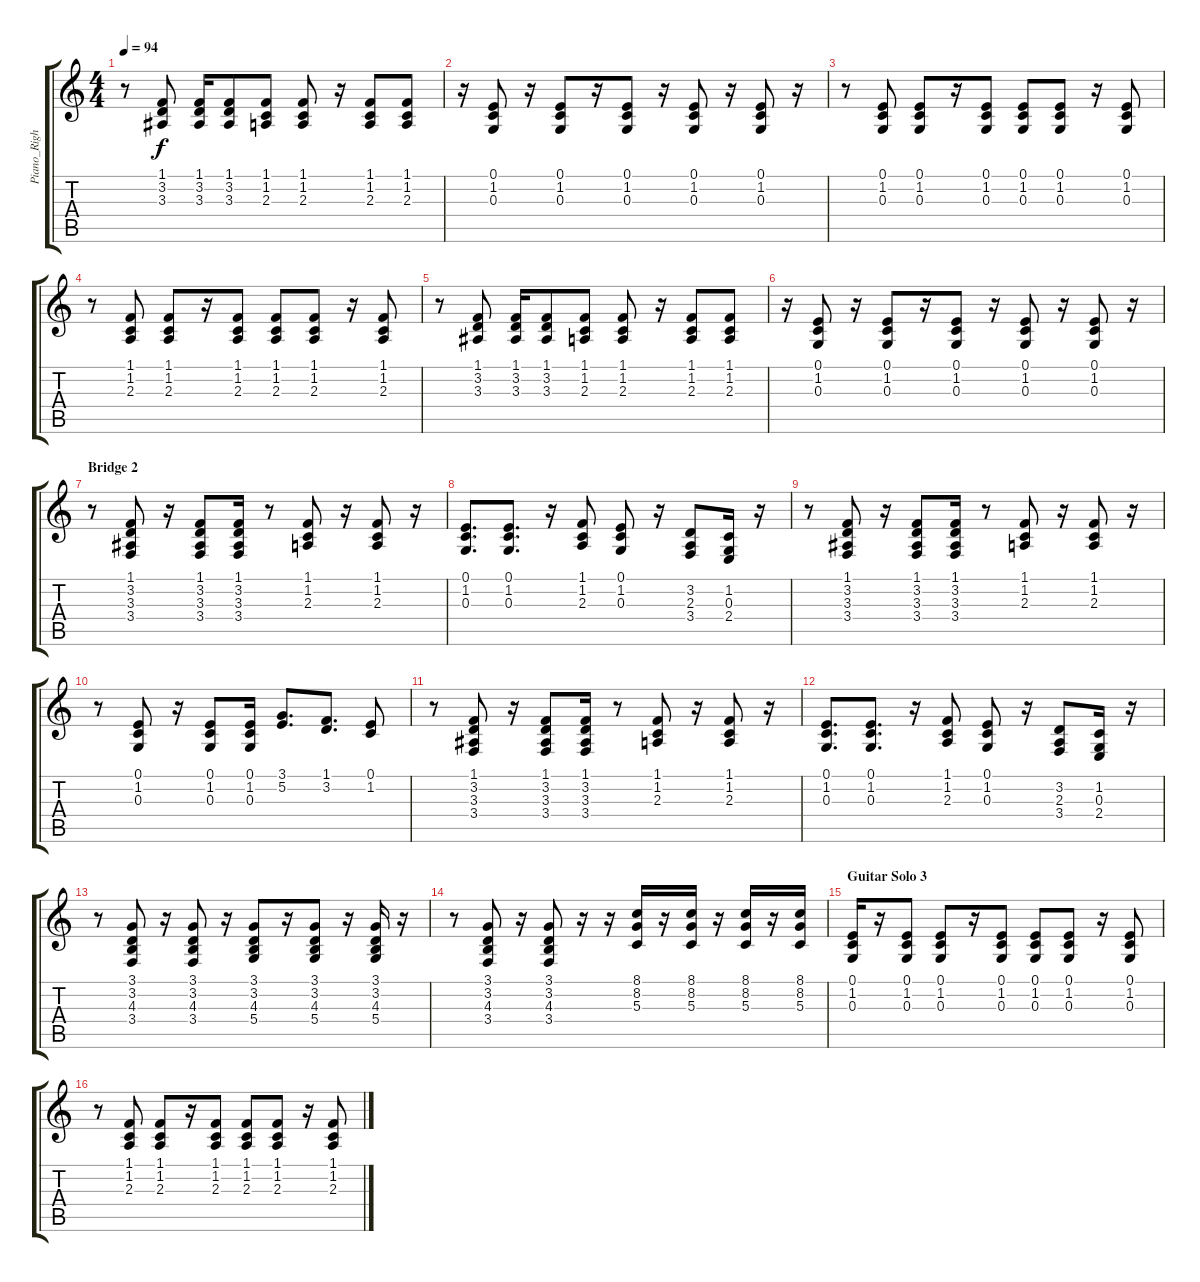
\track ("Piano_Right Hand" "Piano_Righ") {instrument acousticgrandpiano}
\staff {score tabs}
\tuning (E4 B3 G3 D3 A2 E2) {hide}
\ts (4 4)
\tempo 94
\clef g2
\ks c
r.8{dy f} (1.1 3.2 3.3).8 (1.1 3.2 3.3).16 (1.1 3.2 3.3).8 (1.1 1.2 2.3).8 (1.1 1.2 2.3).8 r.16 (1.1 1.2 2.3).8 (1.1 1.2 2.3).8 |
r.16 (0.1 1.2 0.3).8 r.16 (0.1 1.2 0.3).8 r.16 (0.1 1.2 0.3).8 r.16 (0.1 1.2 0.3).8 r.16 (0.1 1.2 0.3).8 r.16 |
r.8 (0.1 1.2 0.3).8 (0.1 1.2 0.3).8 r.16 (0.1 1.2 0.3).8 (0.1 1.2 0.3).8 (0.1 1.2 0.3).8 r.16 (0.1 1.2 0.3).8 |
r.8 (1.1 1.2 2.3).8 (1.1 1.2 2.3).8 r.16 (1.1 1.2 2.3).8 (1.1 1.2 2.3).8 (1.1 1.2 2.3).8 r.16 (1.1 1.2 2.3).8 |
r.8 (1.1 3.2 3.3).8 (1.1 3.2 3.3).16 (1.1 3.2 3.3).8 (1.1 1.2 2.3).8 (1.1 1.2 2.3).8 r.16 (1.1 1.2 2.3).8 (1.1 1.2 2.3).8 |
r.16 (0.1 1.2 0.3).8 r.16 (0.1 1.2 0.3).8 r.16 (0.1 1.2 0.3).8 r.16 (0.1 1.2 0.3).8 r.16 (0.1 1.2 0.3).8 r.16 |
\section ("" "Bridge 2")
r.8 (1.1 3.2 3.3 3.4).8 r.16 (1.1 3.2 3.3 3.4).8 (1.1 3.2 3.3 3.4).16 r.8 (1.1 1.2 2.3).8 r.16 (1.1 1.2 2.3).8 r.16 |
(0.1 1.2 0.3).8{d} (0.1 1.2 0.3).8{d} r.16 (1.1 1.2 2.3).8 (0.1 1.2 0.3).8 r.16 (3.2 2.3 3.4).8 (1.2 0.3 2.4).16 r.16 |
r.8 (1.1 3.2 3.3 3.4).8 r.16 (1.1 3.2 3.3 3.4).8 (1.1 3.2 3.3 3.4).16 r.8 (1.1 1.2 2.3).8 r.16 (1.1 1.2 2.3).8 r.16 |
r.8 (0.1 1.2 0.3).8 r.16 (0.1 1.2 0.3).8 (0.1 1.2 0.3).16 (3.1 5.2).8{d} (1.1 3.2).8{d} (0.1 1.2).8 |
r.8 (1.1 3.2 3.3 3.4).8 r.16 (1.1 3.2 3.3 3.4).8 (1.1 3.2 3.3 3.4).16 r.8 (1.1 1.2 2.3).8 r.16 (1.1 1.2 2.3).8 r.16 |
(0.1 1.2 0.3).8{d} (0.1 1.2 0.3).8{d} r.16 (1.1 1.2 2.3).8 (0.1 1.2 0.3).8 r.16 (3.2 2.3 3.4).8 (1.2 0.3 2.4).16 r.16 |
r.8 (3.1 3.2 4.3 3.4).8 r.16 (3.1 3.2 4.3 3.4).8 r.16 (3.1 3.2 4.3 5.4).8 r.16 (3.1 3.2 4.3 5.4).8 r.16 (3.1 3.2 4.3 5.4).16 r.16 |
r.8 (3.1 3.2 4.3 3.4).8 r.16 (3.1 3.2 4.3 3.4).8 r.16 r.16 (8.1 8.2 5.3).16 r.16 (8.1 8.2 5.3).16 r.16 (8.1 8.2 5.3).16 r.16 (8.1 8.2 5.3).16 |
\section ("" "Guitar Solo 3")
(0.1 1.2 0.3).16 r.16 (0.1 1.2 0.3).8 (0.1 1.2 0.3).8 r.16 (0.1 1.2 0.3).8 (0.1 1.2 0.3).8 (0.1 1.2 0.3).8 r.16 (0.1 1.2 0.3).8 |
r.8 (1.1 1.2 2.3).8 (1.1 1.2 2.3).8 r.16 (1.1 1.2 2.3).8 (1.1 1.2 2.3).8 (1.1 1.2 2.3).8 r.16 (1.1 1.2 2.3).8
